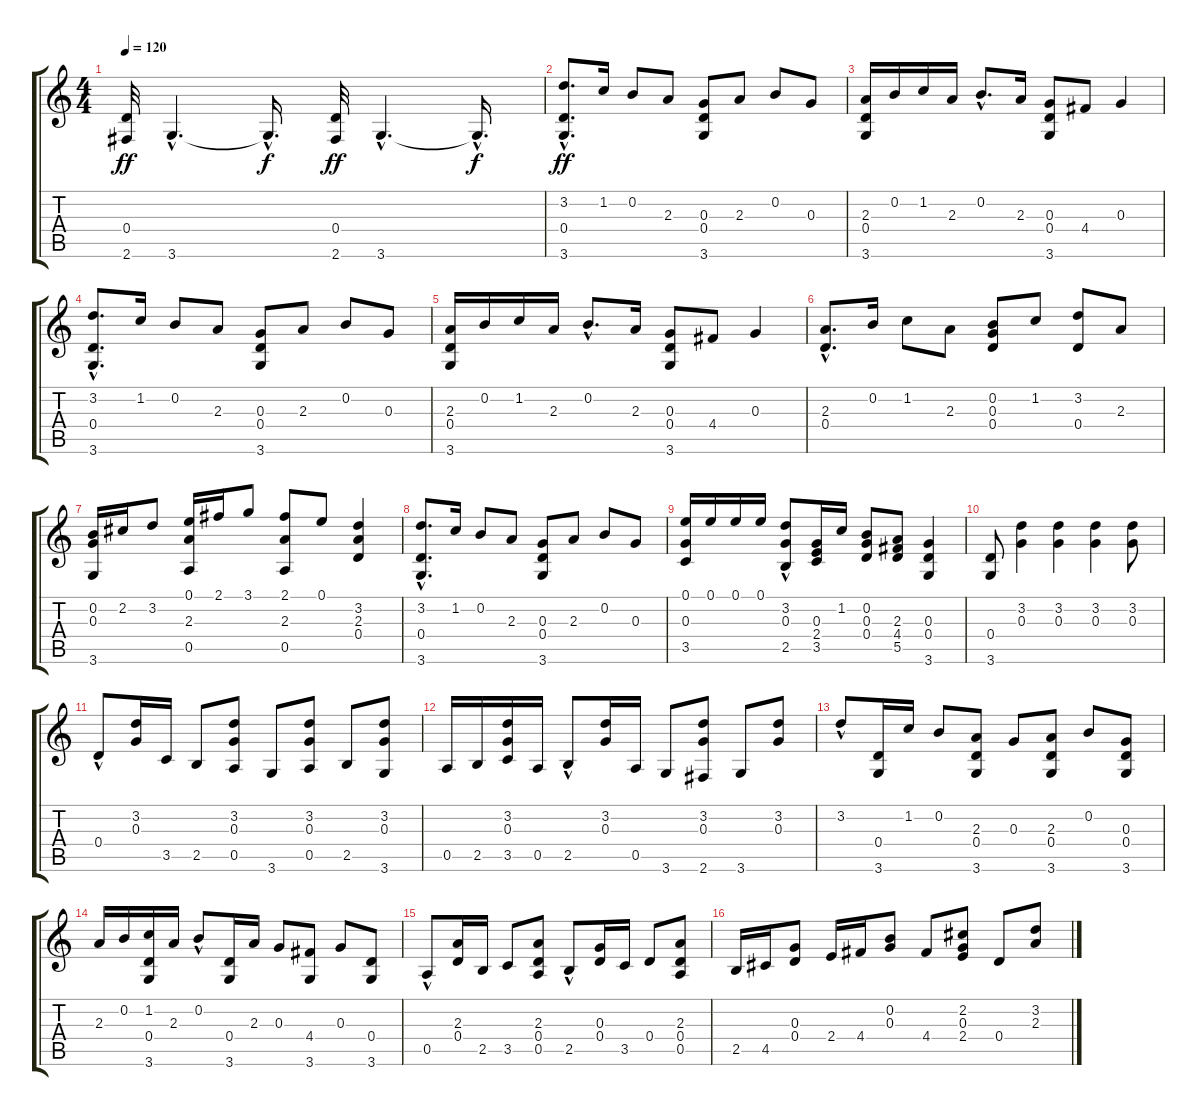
\track "" {instrument acousticguitarnylon}
\staff {score tabs}
\tuning (E4 B3 G3 D3 A2 E2) {hide}
\ts (4 4)
\tempo 120
\clef g2
\ks c
(0.4 2.6).32{dy ff instrument acousticguitarnylon} 3.6{hac}.4{d} 3.6{hac t}.16{d dy f} (0.4 2.6).32{dy ff} 3.6{hac}.4{d} 3.6{hac t}.16{d dy f} |
(3.2{hac} 0.4 3.6).8{d dy ff} 1.2.16 0.2.8 2.3.8 (0.3 0.4 3.6).8 2.3.8 0.2.8 0.3.8 |
(2.3 0.4 3.6).16 0.2.16 1.2.16 2.3.16 0.2{hac}.8{d} 2.3.16 (0.3 0.4 3.6).8 4.4.8 0.3.4 |
(3.2{hac} 0.4 3.6).8{d} 1.2.16 0.2.8 2.3.8 (0.3 0.4 3.6).8 2.3.8 0.2.8 0.3.8 |
(2.3 0.4 3.6).16 0.2.16 1.2.16 2.3.16 0.2{hac}.8{d} 2.3.16 (0.3 0.4 3.6).8 4.4.8 0.3.4 |
(2.3{hac} 0.4).8{d} 0.2.16 1.2.8 2.3.8 (0.2 0.3 0.4).8 1.2.8 (3.2 0.4).8 2.3.8 |
(0.2 0.3 3.6).16 2.2.16 3.2.8 (0.1 2.3 0.5).16 2.1.16 3.1.8 (2.1 2.3 0.5).8 0.1.8 (3.2 2.3 0.4).4 |
(3.2{hac} 0.4 3.6).8{d} 1.2.16 0.2.8 2.3.8 (0.3 0.4 3.6).8 2.3.8 0.2.8 0.3.8 |
(0.1 0.3 3.5).16 0.1.16 0.1.16 0.1.16 (3.2{hac} 0.3 2.5).8 (0.3 2.4 3.5).16 1.2.16 (0.2 0.3 0.4).8 (2.3 4.4 5.5).8 (0.3 0.4 3.6).4 |
(0.4 3.6).8 (3.2 0.3).4 (3.2 0.3).4 (3.2 0.3).4 (3.2 0.3).8 |
0.4{hac}.8 (3.2 0.3).16 3.5.16 2.5.8 (3.2 0.3 0.5).8 3.6.8 (3.2 0.3 0.5).8 2.5.8 (3.2 0.3 3.6).8 |
0.5.16 2.5.16 (3.2 0.3 3.5).16 0.5.16 2.5{hac}.8 (3.2 0.3).16 0.5.16 3.6.8 (3.2 0.3 2.6).8 3.6.8 (3.2 0.3).8 |
3.2{hac}.8 (0.4 3.6).16 1.2.16 0.2.8 (2.3 0.4 3.6).8 0.3.8 (2.3 0.4 3.6).8 0.2.8 (0.3 0.4 3.6).8 |
2.3.16 0.2.16 (1.2 0.4 3.6).16 2.3.16 0.2{hac}.8 (0.4 3.6).16 2.3.16 0.3.8 (4.4 3.6).8 0.3.8 (0.4 3.6).8 |
0.5{hac}.8 (2.3 0.4).16 2.5.16 3.5.8 (2.3 0.4 0.5).8 2.5{hac}.8 (0.3 0.4).16 3.5.16 0.4.8 (2.3 0.4 0.5).8 |
2.5.16 4.5.16 (0.3 0.4).8 2.4.16 4.4.16 (0.2 0.3).8 4.4.8 (2.2 0.3 2.4).8 0.4.8 (3.2 2.3).8
